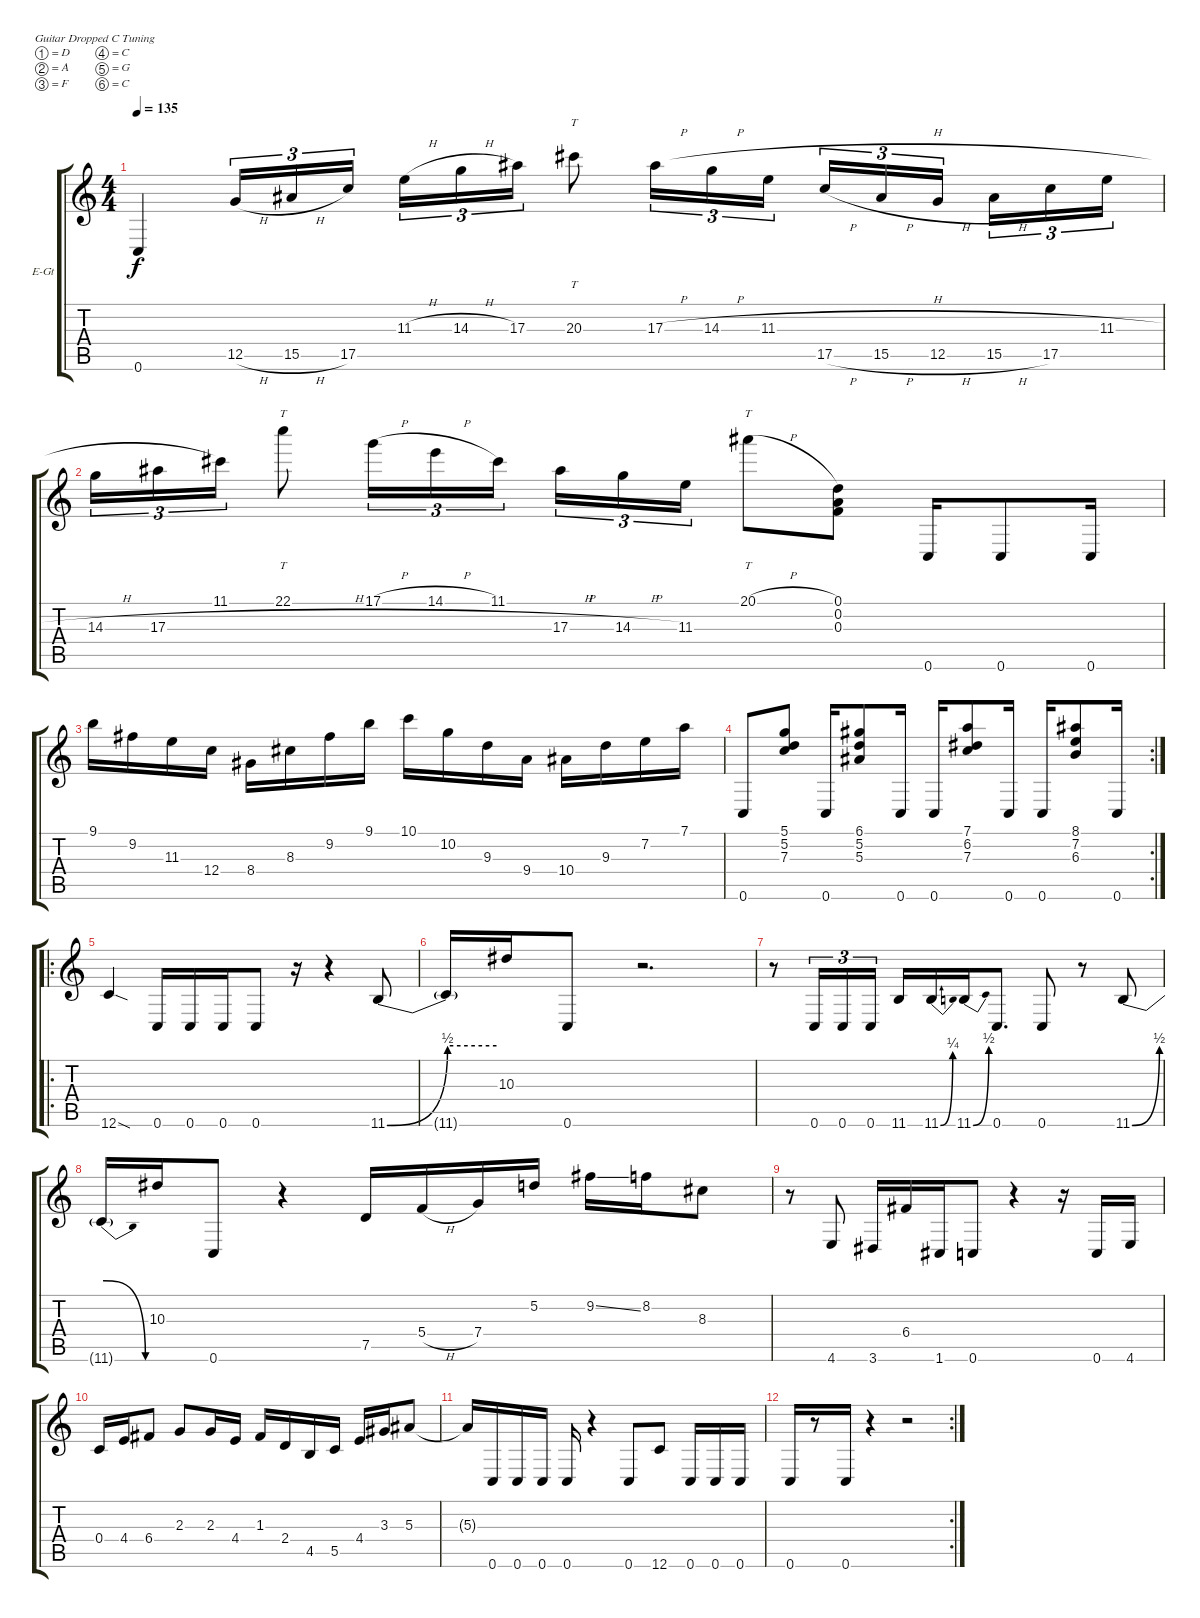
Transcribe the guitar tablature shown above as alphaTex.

\bracketExtendMode groupsimilarinstruments
\firstSystemTrackNameOrientation horizontal
\otherSystemsTrackNameOrientation horizontal
\track ("Track 2" "E-Gt") {instrument distortionguitar}
\staff {score tabs}
\tuning (D4 A3 F3 C3 G2 C2)
\ts (4 4)
\tempo 135
\clef g2
\ks c
0.6.4{dy f} 12.5{h}.16{tu (3 2)} 15.5{h}.16{tu (3 2)} 17.5.16{tu (3 2)} 11.3{h}.16{tu (3 2)} 14.3{h}.16{tu (3 2)} 17.3.16{tu (3 2)} 20.3.8{tt} 17.3{h}.16{tu (3 2)} 14.3{h}.16{tu (3 2)} 11.3{h}.16{tu (3 2)} 17.5{h}.16{tu (3 2)} 15.5{h}.16{tu (3 2)} 12.5{h}.16{tu (3 2)} 15.5{h}.16{tu (3 2)} 17.5.16{tu (3 2)} 11.3{h}.16{tu (3 2)} |
14.3{h}.16{tu (3 2)} 17.3{h}.16{tu (3 2)} 11.1.16{tu (3 2)} 22.1.8{tt} 17.1{h}.16{tu (3 2)} 14.1{h}.16{tu (3 2)} 11.1.16{tu (3 2)} 17.3{h}.16{tu (3 2)} 14.3{h}.16{tu (3 2)} 11.3.16{tu (3 2)} 20.1{h}.8{tt} (0.1 0.2 0.3).8 0.6.16 0.6.8 0.6.16 |
9.1.16 9.2.16 11.3.16 12.4.16 8.4.16 8.3.16 9.2.16 9.1.16 10.1.16 10.2.16 9.3.16 9.4.16 10.4.16 9.3.16 7.2.16 7.1.16 |
\rc 2
0.6.8 (5.1 5.2 7.3).8 0.6.16 (6.1 5.2 5.3).8 0.6.16 0.6.16 (7.1 6.2 7.3).8 0.6.16 0.6.16 (8.1 7.2 6.3).8 0.6.16 |
\ro
12.6{sod}.4 0.6.16 0.6.16 0.6.16 0.6.8 r.16 r.4 11.6{be (bend 0 0 60 2)}.8 |
11.6{be (hold 0 2 60 2) t}.16 10.3.16 0.6.8 r.2{d} |
r.8 0.6.16{tu (3 2)} 0.6.16{tu (3 2)} 0.6.16{tu (3 2)} 11.6.16 11.6{be (bend 0 0 60 1)}.16 11.6{be (bend 0 0 60 2)}.16 0.6.8{d} 0.6.8 r.8 11.6{be (bend 0 0 60 2)}.8 |
11.6{be (release 0 2 60 0) t}.16 10.3.16 0.6.8 r.4 7.5.16 5.4{h}.16 7.4.16 5.2.16 9.2{ss}.16 8.2.16 8.3.8 |
r.8 4.6.8 3.6.16 6.4.16 1.6.16 0.6.8 r.4 r.16 0.6.16 4.6.16 |
0.4.16 4.4.16 6.4.8 2.3.8 2.3.16 4.4.16 1.3.16 2.4.16 4.5.16 5.5.16 4.4.16 3.3.16 5.3.8 |
5.3{t}.16 0.6.16 0.6.16 0.6.16 0.6.16 r.4 0.6.8 12.6.8 0.6.16 0.6.16 0.6.16 |
\rc 2
0.6.16 r.8 0.6.16 r.4 r.2
